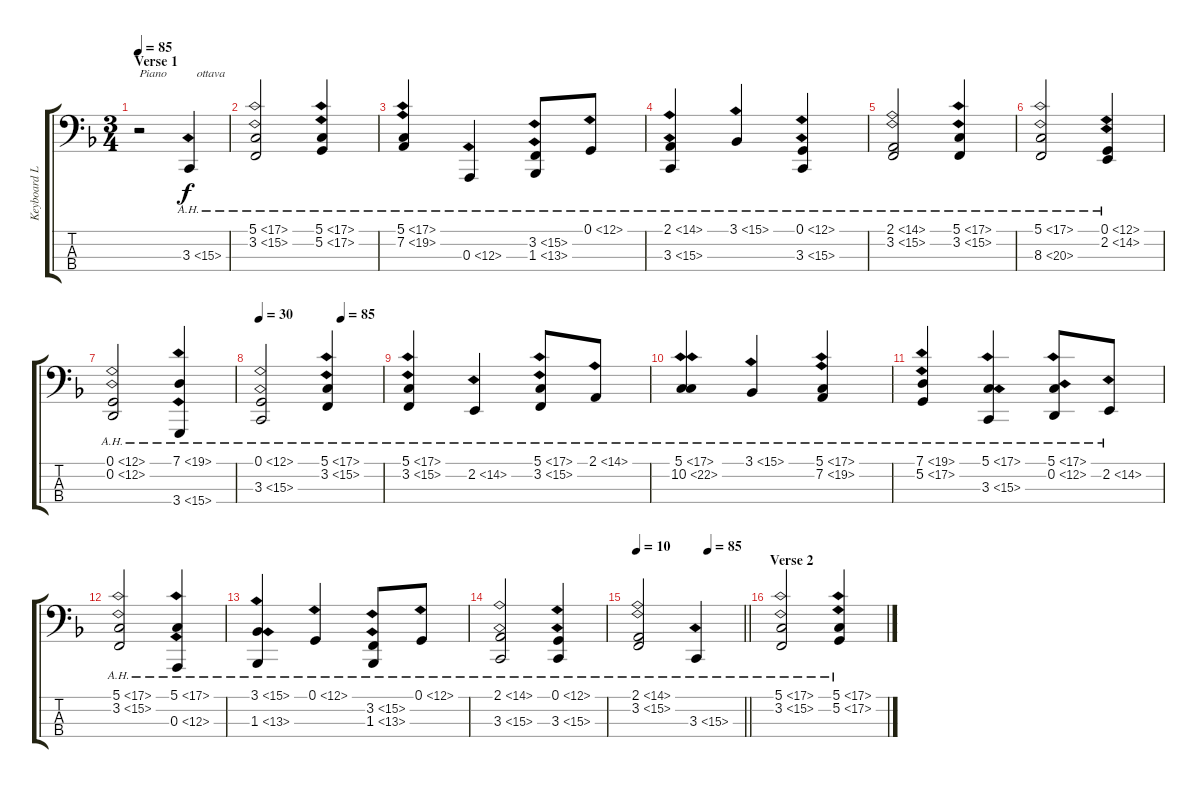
\track ("Keyboard LH" "Keyboard L") {instrument acousticgrandpiano}
\staff {score tabs}
\tuning (G2 D2 A1 E1) {hide}
\ts (3 4)
\section ("" "Verse 1")
\tempo 85
\clef f4
\ks f
r.2{txt "Piano          ottava" dy f instrument acousticgrandpiano} 3.3{ah 12}.4 |
(5.1{ah 12} 3.2{ah 12}).2 (5.1{ah 12} 5.2{ah 12}).4 |
(5.1{ah 12} 7.2{ah 12}).4 0.3{ah 12}.4 (3.2{ah 12} 1.3{ah 12}).8 0.1{ah 12}.8 |
(2.1{ah 12} 3.3{ah 12}).4 3.1{ah 12}.4 (0.1{ah 12} 3.3{ah 12}).4 |
(2.1{ah 12} 3.2{ah 12}).2 (5.1{ah 12} 3.2{ah 12}).4 |
(5.1{ah 12} 8.3{ah 12}).2 (0.1{ah 12} 2.2{ah 12}).4 |
(0.1{ah 12} 0.2{ah 12}).2 (7.1{ah 12} 3.4{ah 12}).4 |
\tempo 30
\tempo (85 0.6666666666666666)
(0.1{ah 12} 3.3{ah 12}).2 (5.1{ah 12} 3.2{ah 12}).4 |
(5.1{ah 12} 3.2{ah 12}).4 2.2{ah 12}.4 (5.1{ah 12} 3.2{ah 12}).8 2.1{ah 12}.8 |
(5.1{ah 12} 10.2{ah 12}).4 3.1{ah 12}.4 (5.1{ah 12} 7.2{ah 12}).4 |
(7.1{ah 12} 5.2{ah 12}).4 (5.1{ah 12} 3.3{ah 12}).4 (5.1{ah 12} 0.2{ah 12}).8 2.2{ah 12}.8 |
(5.1{ah 12} 3.2{ah 12}).2 (5.1{ah 12} 0.3{ah 12}).4 |
(3.1{ah 12} 1.3{ah 12}).4 0.1{ah 12}.4 (3.2{ah 12} 1.3{ah 12}).8 0.1{ah 12}.8 |
(2.1{ah 12} 3.3{ah 12}).2 (0.1{ah 12} 3.3{ah 12}).4 |
\tempo 1
\tempo (85 0.6666666666666666)
\tempo 10
\barLineRight lightlight
(2.1{ah 12} 3.2{ah 12}).2 3.3{ah 12}.4{volume 9} |
\section ("" "Verse 2")
(5.1{ah 12} 3.2{ah 12}).2 (5.1{ah 12} 5.2{ah 12}).4
